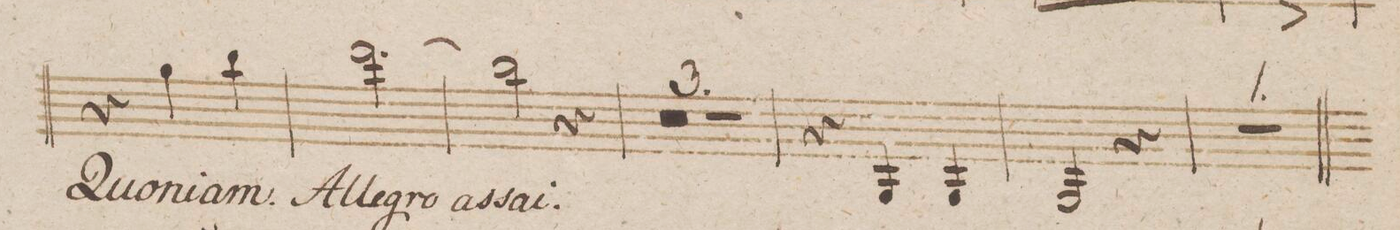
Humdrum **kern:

**kern	**dynam
*I"Fagotto 1mo	*
*clefF4	*
*k[b-e-]	*
*met(c)	*
*M3/4	*
4r	.
4B-\	.
4d\	.
=121	=121
(>2.f\	.
=122	=122
2d\)	.
4r	.
=123	=123
1.r	.
=124	=124
=125	=125
2.r	.
=126	=126
4r	.
4BBB-/	.
4BBB-/	.
=127	=127
2BBB-/	.
4r	.
=128	=128
2.r	.
=129||	=129||
*-	*-
